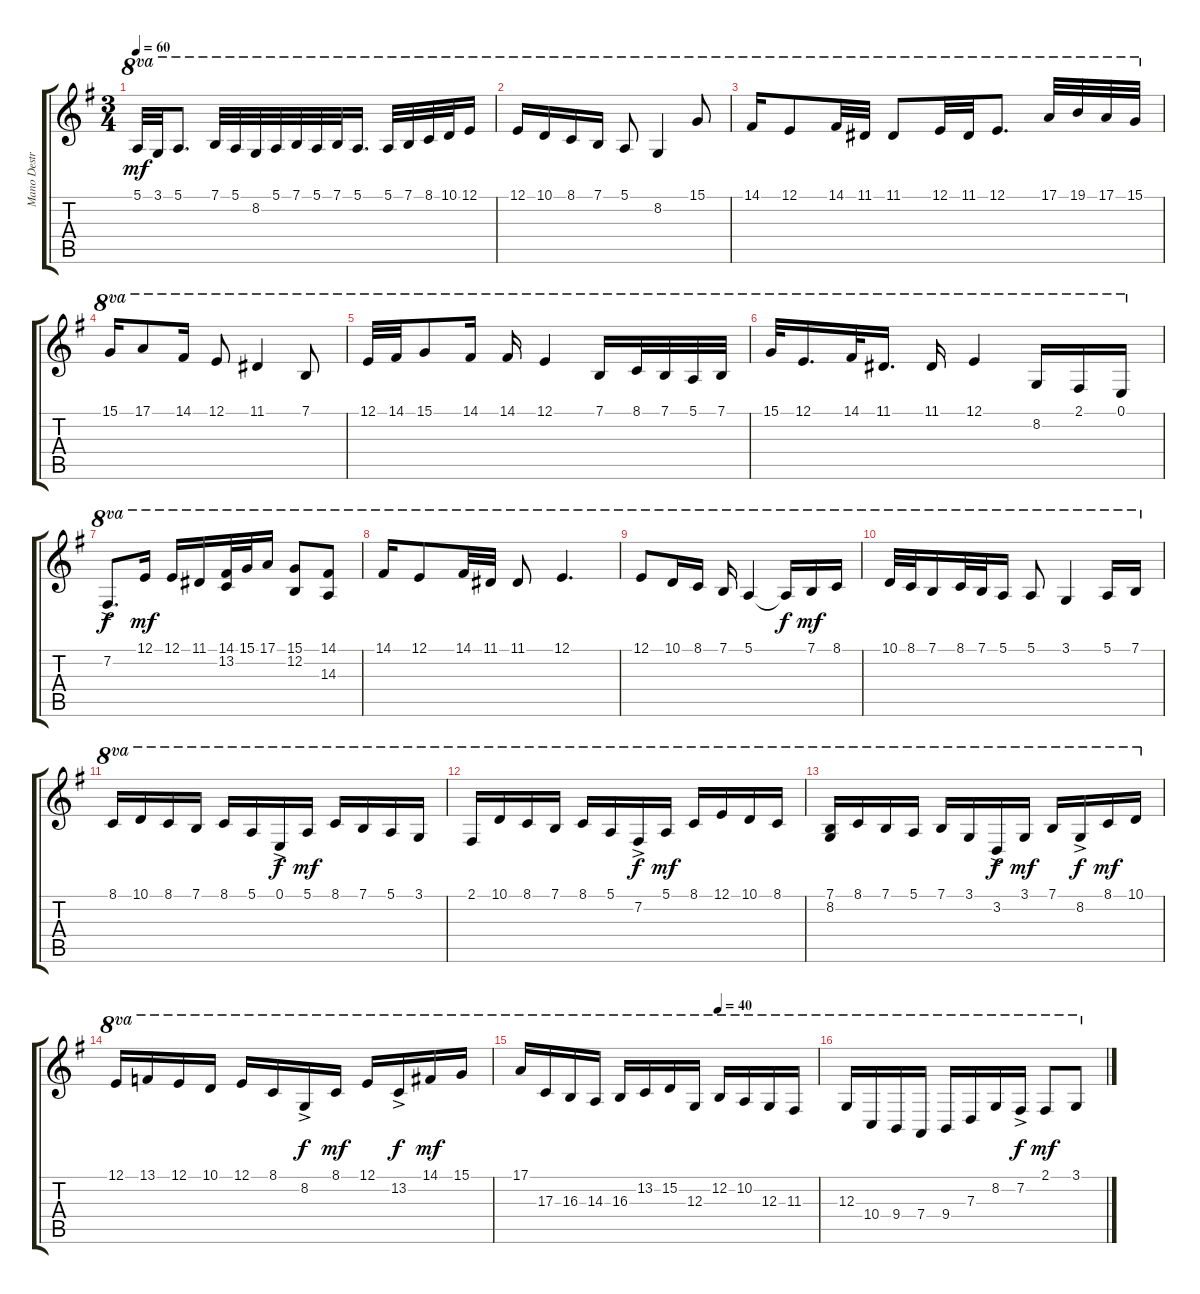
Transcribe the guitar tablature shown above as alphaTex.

\track ("Mano Destra" "Mano Destr") {instrument harpsichord}
\staff {score tabs}
\tuning (E4 B3 G3 D3 A2 E2) {hide}
\ts (3 4)
\tempo 60
\clef g2
\ks g
5.1.32{ot 8va dy mf} 3.1.32{ot 8va} 5.1.8{d ot 8va} 7.1.32{ot 8va} 5.1.32{ot 8va} 8.2.32{ot 8va} 5.1.32{ot 8va} 7.1.32{ot 8va} 5.1.32{ot 8va} 7.1.32{ot 8va} 5.1.16{d ot 8va} 5.1.32{ot 8va} 7.1.32{ot 8va} 8.1.32{ot 8va} 10.1.32{ot 8va} 12.1.16{ot 8va} |
12.1.16{ot 8va} 10.1.16{ot 8va} 8.1.16{ot 8va} 7.1.16{ot 8va} 5.1.8{ot 8va} 8.2.4{ot 8va} 15.1.8{ot 8va} |
14.1.16{ot 8va} 12.1.8{ot 8va} 14.1.32{ot 8va} 11.1.32{ot 8va} 11.1.8{ot 8va} 12.1.32{ot 8va} 11.1.32{ot 8va} 12.1.8{d ot 8va} 17.1.32{ot 8va} 19.1.32{ot 8va} 17.1.32{ot 8va} 15.1.32{ot 8va} |
15.1.16{ot 8va} 17.1.8{ot 8va} 14.1.16{ot 8va} 12.1.8{ot 8va} 11.1.4{ot 8va} 7.1.8{ot 8va} |
12.1.32{ot 8va} 14.1.32{ot 8va} 15.1.8{ot 8va} 14.1.16{ot 8va} 14.1.16{ot 8va} 12.1.4{ot 8va} 7.1.16{ot 8va} 8.1.32{ot 8va} 7.1.32{ot 8va} 5.1.32{ot 8va} 7.1.32{ot 8va} |
15.1.32{ot 8va} 12.1.16{d ot 8va} 14.1.32{ot 8va} 11.1.16{d ot 8va} 11.1.16{ot 8va} 12.1.4{ot 8va} 8.2.16{ot 8va} 2.1.16{ot 8va} 0.1.16{ot 8va} |
7.2{ac}.8{d ot 8va dy f} 12.1.16{ot 8va dy mf} 12.1.16{ot 8va} 11.1.16{ot 8va} (14.1 13.2).32{ot 8va} 15.1.32{ot 8va} 17.1.16{ot 8va} (15.1 12.2).8{ot 8va} (14.1 14.3).8{ot 8va} |
14.1.16{ot 8va} 12.1.8{ot 8va} 14.1.32{ot 8va} 11.1.32{ot 8va} 11.1.8{ot 8va} 12.1.4{d ot 8va} |
12.1.8{ot 8va} 10.1.16{ot 8va} 8.1.16{ot 8va} 7.1.16{ot 8va} 5.1.4{ot 8va} 5.1{t}.16{ot 8va dy f} 7.1.16{ot 8va dy mf} 8.1.16{ot 8va} |
10.1.32{ot 8va} 8.1.32{ot 8va} 7.1.16{ot 8va} 8.1.32{ot 8va} 7.1.32{ot 8va} 5.1.16{ot 8va} 5.1.8{ot 8va} 3.1.4{ot 8va} 5.1.16{ot 8va} 7.1.16{ot 8va} |
8.1.16{ot 8va} 10.1.16{ot 8va} 8.1.16{ot 8va} 7.1.16{ot 8va} 8.1.16{ot 8va} 5.1.16{ot 8va} 0.1{ac}.16{ot 8va dy f} 5.1.16{ot 8va dy mf} 8.1.16{ot 8va} 7.1.16{ot 8va} 5.1.16{ot 8va} 3.1.16{ot 8va} |
2.1.16{ot 8va} 10.1.16{ot 8va} 8.1.16{ot 8va} 7.1.16{ot 8va} 8.1.16{ot 8va} 5.1.16{ot 8va} 7.2{ac}.16{ot 8va dy f} 5.1.16{ot 8va dy mf} 8.1.16{ot 8va} 12.1.16{ot 8va} 10.1.16{ot 8va} 8.1.16{ot 8va} |
(7.1 8.2).16{ot 8va} 8.1.16{ot 8va} 7.1.16{ot 8va} 5.1.16{ot 8va} 7.1.16{ot 8va} 3.1.16{ot 8va} 3.2{ac}.16{ot 8va dy f} 3.1.16{ot 8va dy mf} 7.1.16{ot 8va} 8.2{ac}.16{ot 8va dy f} 8.1.16{ot 8va dy mf} 10.1.16{ot 8va} |
12.1.16{ot 8va} 13.1.16{ot 8va} 12.1.16{ot 8va} 10.1.16{ot 8va} 12.1.16{ot 8va} 8.1.16{ot 8va} 8.2{ac}.16{ot 8va dy f} 8.1.16{ot 8va dy mf} 12.1.16{ot 8va} 13.2{ac}.16{ot 8va dy f} 14.1.16{ot 8va dy mf} 15.1.16{ot 8va} |
\tempo (40 0.6666666666666666)
17.1.16{ot 8va} 17.3.16{ot 8va} 16.3.16{ot 8va} 14.3.16{ot 8va} 16.3.16{ot 8va} 13.2.16{ot 8va} 15.2.16{ot 8va} 12.3.16{ot 8va} 12.2.16{ot 8va} 10.2.16{ot 8va} 12.3.16{ot 8va} 11.3.16{ot 8va} |
12.3.16{ot 8va} 10.4.16{ot 8va} 9.4.16{ot 8va} 7.4.16{ot 8va} 9.4.16{ot 8va} 7.3.16{ot 8va} 8.2.16{ot 8va} 7.2{ac}.16{ot 8va dy f} 2.1.8{ot 8va dy mf} 3.1.8{ot 8va}
